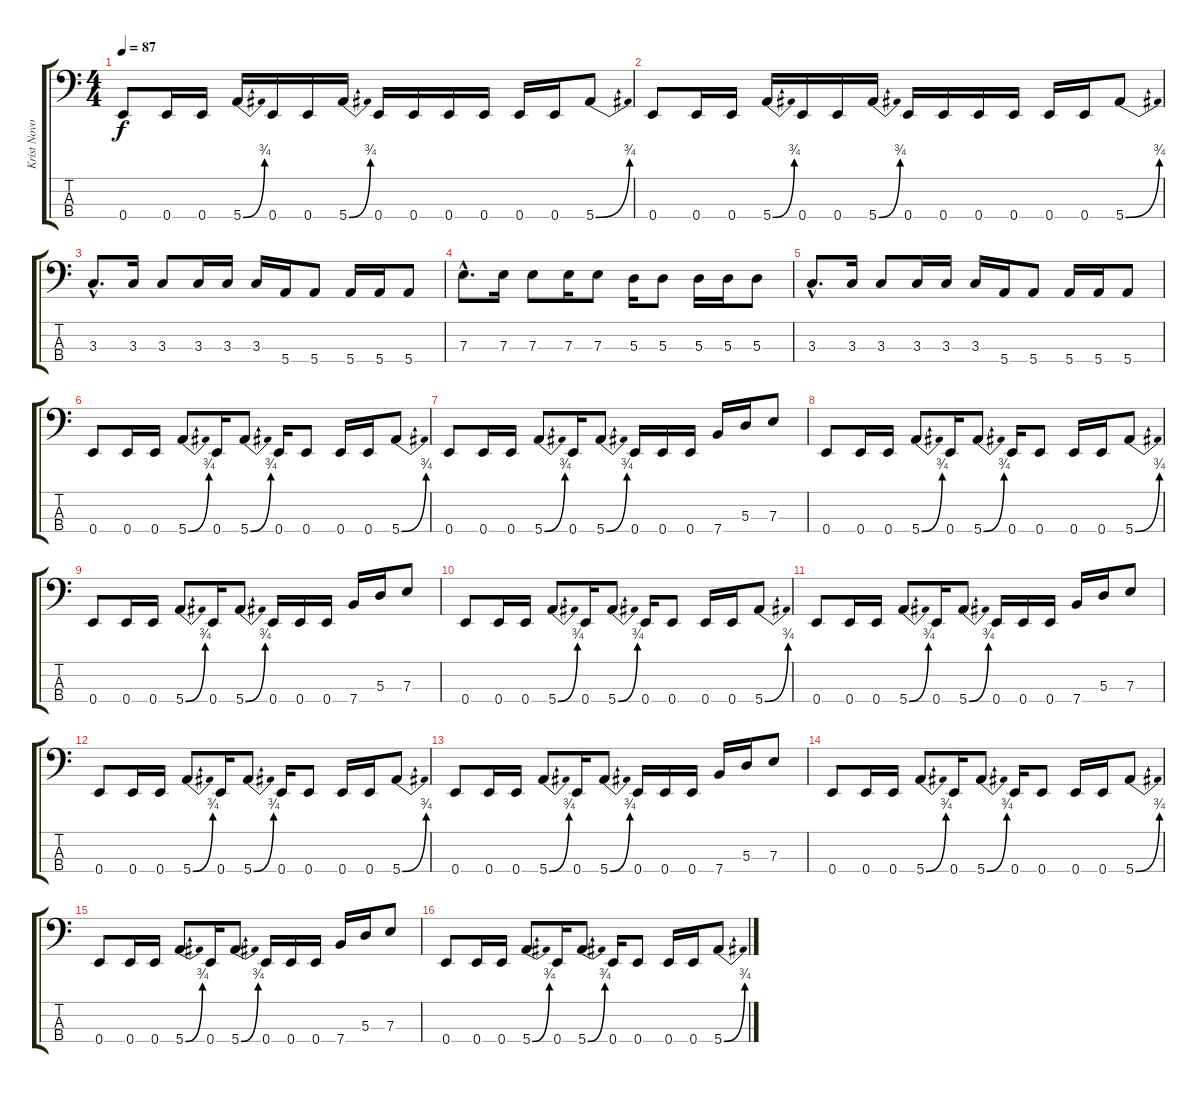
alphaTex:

\track ("Krist Novoselic" "Krist Novo") {instrument electricbasspick}
\staff {score tabs}
\tuning (G2 D2 A1 E1) {hide}
\ts (4 4)
\tempo 87
\clef f4
\ks c
0.4.8{dy f} 0.4.16 0.4.16 5.4{be (bend 0 0 60 3)}.16 0.4.16 0.4.16 5.4{be (bend 0 0 60 3)}.16 0.4.16 0.4.16 0.4.16 0.4.16 0.4.16 0.4.16 5.4{be (bend 0 0 60 3)}.8 |
0.4.8 0.4.16 0.4.16 5.4{be (bend 0 0 60 3)}.16 0.4.16 0.4.16 5.4{be (bend 0 0 60 3)}.16 0.4.16 0.4.16 0.4.16 0.4.16 0.4.16 0.4.16 5.4{be (bend 0 0 60 3)}.8 |
3.3{hac}.8{d} 3.3.16 3.3.8 3.3.16 3.3.16 3.3.16 5.4.16 5.4.8 5.4.16 5.4.16 5.4.8 |
7.3{hac}.8{d} 7.3.16 7.3.8 7.3.16 7.3.8 5.3.16 5.3.8 5.3.16 5.3.16 5.3.8 |
3.3{hac}.8{d} 3.3.16 3.3.8 3.3.16 3.3.16 3.3.16 5.4.16 5.4.8 5.4.16 5.4.16 5.4.8 |
0.4.8 0.4.16 0.4.16 5.4{be (bend 0 0 60 3)}.8 0.4.16 5.4{be (bend 0 0 60 3)}.8 0.4.16 0.4.8 0.4.16 0.4.16 5.4{be (bend 0 0 60 3)}.8 |
0.4.8 0.4.16 0.4.16 5.4{be (bend 0 0 60 3)}.8 0.4.16 5.4{be (bend 0 0 60 3)}.8 0.4.16 0.4.16 0.4.16 7.4.16 5.3.16 7.3.8 |
0.4.8 0.4.16 0.4.16 5.4{be (bend 0 0 60 3)}.8 0.4.16 5.4{be (bend 0 0 60 3)}.8 0.4.16 0.4.8 0.4.16 0.4.16 5.4{be (bend 0 0 60 3)}.8 |
0.4.8 0.4.16 0.4.16 5.4{be (bend 0 0 60 3)}.8 0.4.16 5.4{be (bend 0 0 60 3)}.8 0.4.16 0.4.16 0.4.16 7.4.16 5.3.16 7.3.8 |
0.4.8 0.4.16 0.4.16 5.4{be (bend 0 0 60 3)}.8 0.4.16 5.4{be (bend 0 0 60 3)}.8 0.4.16 0.4.8 0.4.16 0.4.16 5.4{be (bend 0 0 60 3)}.8 |
0.4.8 0.4.16 0.4.16 5.4{be (bend 0 0 60 3)}.8 0.4.16 5.4{be (bend 0 0 60 3)}.8 0.4.16 0.4.16 0.4.16 7.4.16 5.3.16 7.3.8 |
0.4.8 0.4.16 0.4.16 5.4{be (bend 0 0 60 3)}.8 0.4.16 5.4{be (bend 0 0 60 3)}.8 0.4.16 0.4.8 0.4.16 0.4.16 5.4{be (bend 0 0 60 3)}.8 |
0.4.8 0.4.16 0.4.16 5.4{be (bend 0 0 60 3)}.8 0.4.16 5.4{be (bend 0 0 60 3)}.8 0.4.16 0.4.16 0.4.16 7.4.16 5.3.16 7.3.8 |
0.4.8 0.4.16 0.4.16 5.4{be (bend 0 0 60 3)}.8 0.4.16 5.4{be (bend 0 0 60 3)}.8 0.4.16 0.4.8 0.4.16 0.4.16 5.4{be (bend 0 0 60 3)}.8 |
0.4.8 0.4.16 0.4.16 5.4{be (bend 0 0 60 3)}.8 0.4.16 5.4{be (bend 0 0 60 3)}.8 0.4.16 0.4.16 0.4.16 7.4.16 5.3.16 7.3.8 |
0.4.8 0.4.16 0.4.16 5.4{be (bend 0 0 60 3)}.8 0.4.16 5.4{be (bend 0 0 60 3)}.8 0.4.16 0.4.8 0.4.16 0.4.16 5.4{be (bend 0 0 60 3)}.8
